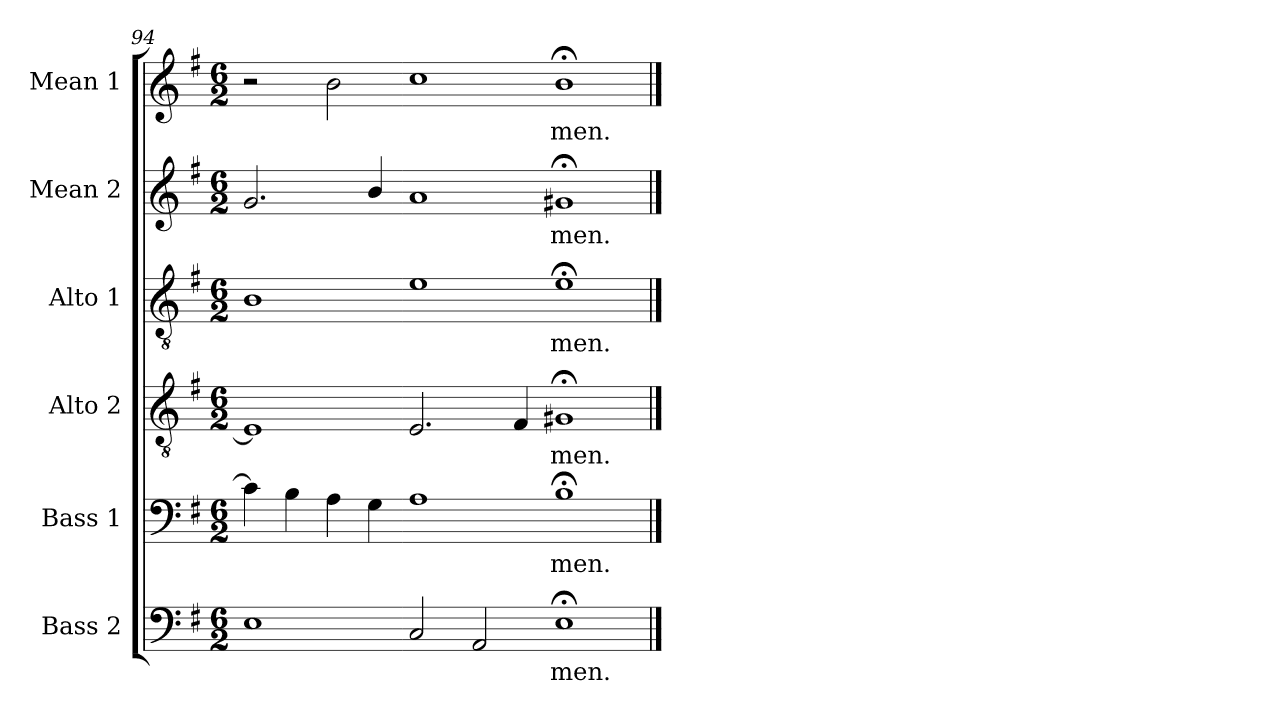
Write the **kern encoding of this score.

**kern	**text	**kern	**text	**kern	**text	**kern	**text	**kern	**text	**kern	**text
*part6	*part6	*part5	*part5	*part4	*part4	*part3	*part3	*part2	*part2	*part1	*part1
*staff6	*staff6	*staff5	*staff5	*staff4	*staff4	*staff3	*staff3	*staff2	*staff2	*staff1	*staff1
*I"Bass 2	*	*I"Bass 1	*	*I"Alto 2	*	*I"Alto 1	*	*I"Mean 2	*	*I"Mean 1	*
*I'B2.	*	*I'B1.	*	*I'A2.	*	*I'A1.	*	*I'M2.	*	*I'M1.	*
*clefF4	*	*clefF4	*	*clefGv2	*	*clefGv2	*	*clefG2	*	*clefG2	*
*	*	*	*	*ITrd7c12	*	*ITrd7c12	*	*	*	*	*
*k[f#]	*	*k[f#]	*	*k[f#]	*	*k[f#]	*	*k[f#]	*	*k[f#]	*
*G:	*	*G:	*	*G:	*	*G:	*	*G:	*	*G:	*
*M6/2	*	*M6/2	*	*M6/2	*	*M6/2	*	*M6/2	*	*M6/2	*
=94	=94	=94	=94	=94	=94	=94	=94	=94	=94	=94	=94
1Ei	.	4ci\]	.	1EEi]	.	1BBi	.	2.gi/	.	2r	.
.	.	4Bi\	.	.	.	.	.	.	.	.	.
.	.	4Ai\	.	.	.	.	.	.	.	2bi\	.
.	.	4Gi\	.	.	.	.	.	4bi/	.	.	.
2Ci/	.	1Ai	.	2.EEi/	.	1Ei	.	1ai	.	1cci	.
2AAi/	.	.	.	.	.	.	.	.	.	.	.
.	.	.	.	4FF#i/	.	.	.	.	.	.	.
!	!LO:LY:b:color=#000000	!	!	!	!	!	!	!	!	!	!
!	!	!	!LO:LY:b:color=#000000	!	!	!	!	!	!	!	!
!	!	!	!	!	!LO:LY:b:color=#000000	!	!	!	!	!	!
!	!	!	!	!	!	!	!LO:LY:b:color=#000000	!	!	!	!
!	!	!	!	!	!	!	!	!	!LO:LY:b:color=#000000	!	!
!	!	!	!	!	!	!	!	!	!	!	!LO:LY:b:color=#000000
1E;i	men.	1B;i	men.	1GG#X;i	men.	1E;i	men.	1g#X;i	men.	1b;i	men.
==	==	==	==	==	==	==	==	==	==	==	==
*-	*-	*-	*-	*-	*-	*-	*-	*-	*-	*-	*-
